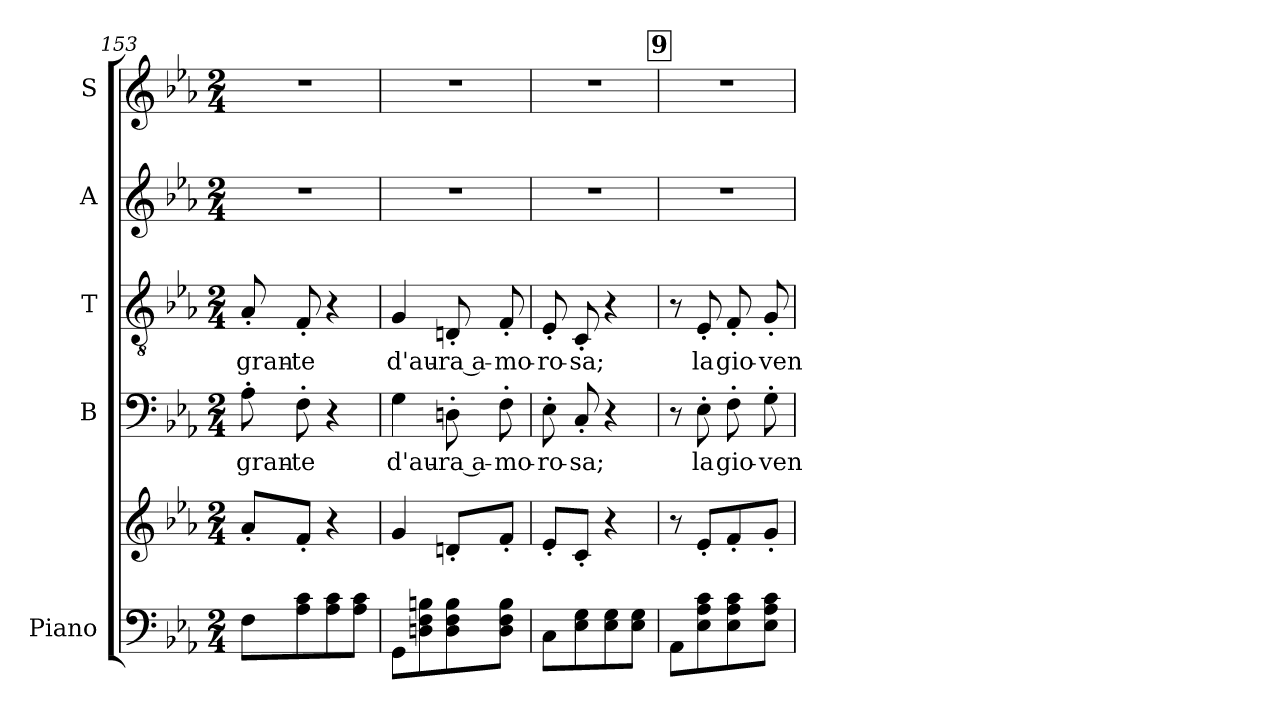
**kern	**kern	**kern	**text	**kern	**text	**kern	**kern
*part5	*part5	*part4	*part4	*part3	*part3	*part2	*part1
*staff6	*staff5	*staff4	*staff4	*staff3	*staff3	*staff2	*staff1
*I"Piano	*	*I"B	*	*I"T	*	*I"A	*I"S
*I'Pno	*	*I'B	*	*I'T	*	*I'A	*I'S
*clefF4	*clefG2	*clefF4	*	*clefGv2	*	*clefG2	*clefG2
*k[b-e-a-]	*k[b-e-a-]	*k[b-e-a-]	*	*k[b-e-a-]	*	*k[b-e-a-]	*k[b-e-a-]
*M2/4	*M2/4	*M2/4	*	*M2/4	*	*M2/4	*M2/4
=153	=153	=153	=153	=153	=153	=153	=153
!	!	!	!LO:LY:b	!	!LO:LY:b	!	!
8F\L	8a-'/L	8A-'\	-gran-	8A-'/	-gran-	2r	2r
!	!	!	!LO:LY:b	!	!LO:LY:b	!	!
8A-\ 8c\	8f'/J	8F'\	-te	8F'/	-te	.	.
8A-\ 8c\	4r	4r	.	4r	.	.	.
8A-\ 8c\J	.	.	.	.	.	.	.
!!LO:PB:g=z
=154	=154	=154	=154	=154	=154	=154	=154
!	!	!	!LO:LY:b	!	!LO:LY:b	!	!
8GG\L	4g/	4G\	d'au-	4G/	d'au-	2r	2r
8Dn\ 8F\ 8Bn\	.	.	.	.	.	.	.
!	!	!	!LO:LY:b	!	!LO:LY:b	!	!
8D\ 8F\ 8B\	8dn'/L	8Dn'\	-ra a-	8Dn'/	-ra a-	.	.
!	!	!	!LO:LY:b	!	!LO:LY:b	!	!
8D\ 8F\ 8B\J	8f'/J	8F'\	-mo-	8F'/	-mo-	.	.
=155	=155	=155	=155	=155	=155	=155	=155
!	!	!	!LO:LY:b	!	!LO:LY:b	!	!
8C\L	8e-'/L	8E-'\	-ro-	8E-'/	-ro-	2r	2r
!	!	!	!LO:LY:b	!	!LO:LY:b	!	!
8E-\ 8G\	8c'/J	8C'/	-sa;	8C'/	-sa;	.	.
8E-\ 8G\	4r	4r	.	4r	.	.	.
8E-\ 8G\J	.	.	.	.	.	.	.
!!LO:REH:place=s1:a:B:fs=14:t=9
=156	=156	=156	=156	=156	=156	=156	=156
8AA-\L	8r	8r	.	8r	.	2r	2r
!	!	!	!LO:LY:b	!	!LO:LY:b	!	!
8E-\ 8A-\ 8c\	8e-'/L	8E-'\	la	8E-'/	la	.	.
!	!	!	!LO:LY:b	!	!LO:LY:b	!	!
8E-\ 8A-\ 8c\	8f'/	8F'\	gio-	8F'/	gio-	.	.
!	!	!	!LO:LY:b	!	!LO:LY:b	!	!
8E-\ 8A-\ 8c\J	8g'/J	8G'\	-ven-	8G'/	-ven-	.	.
=	=	=	=	=	=	=	=
*-	*-	*-	*-	*-	*-	*-	*-
